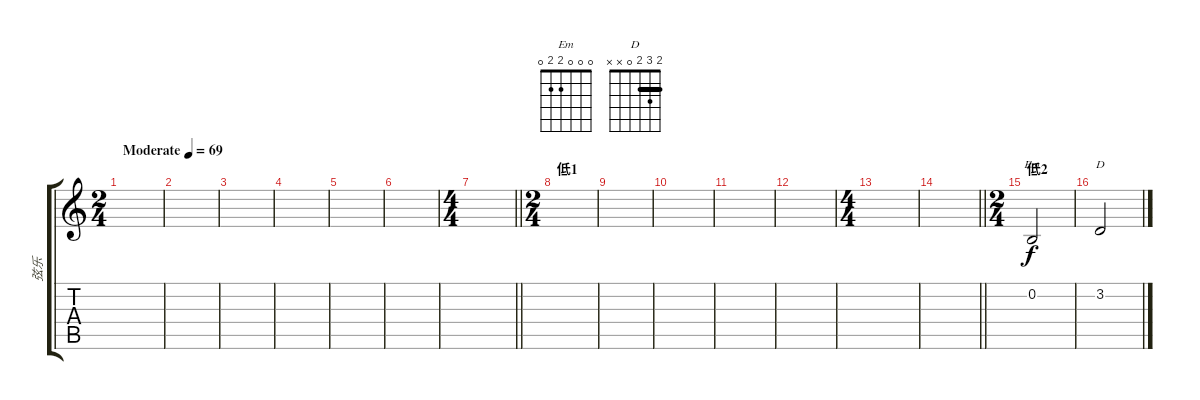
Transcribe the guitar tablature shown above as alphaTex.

\track ("弦乐" "弦乐") {instrument stringensemble2}
\staff {score tabs}
\tuning (E4 B3 G3 D3 A2 E2) {hide}
\chord ("Em" 0 0 0 2 2 0)
\chord ("D" 2 3 2 0 x x) {barre 2}
\ts (2 4)
\tempo (69 "Moderate")
\clef g2
\ks c
|
|
|
|
|
|
\ts (4 4)
\barLineRight lightlight
|
\ts (2 4)
\section ("" "低1")
|
|
|
|
|
\ts (4 4)
|
\barLineRight lightlight
|
\ts (2 4)
\section ("" "低2")
0.2.2{ch "Em" txt ""} |
3.2.2{ch "D"}
